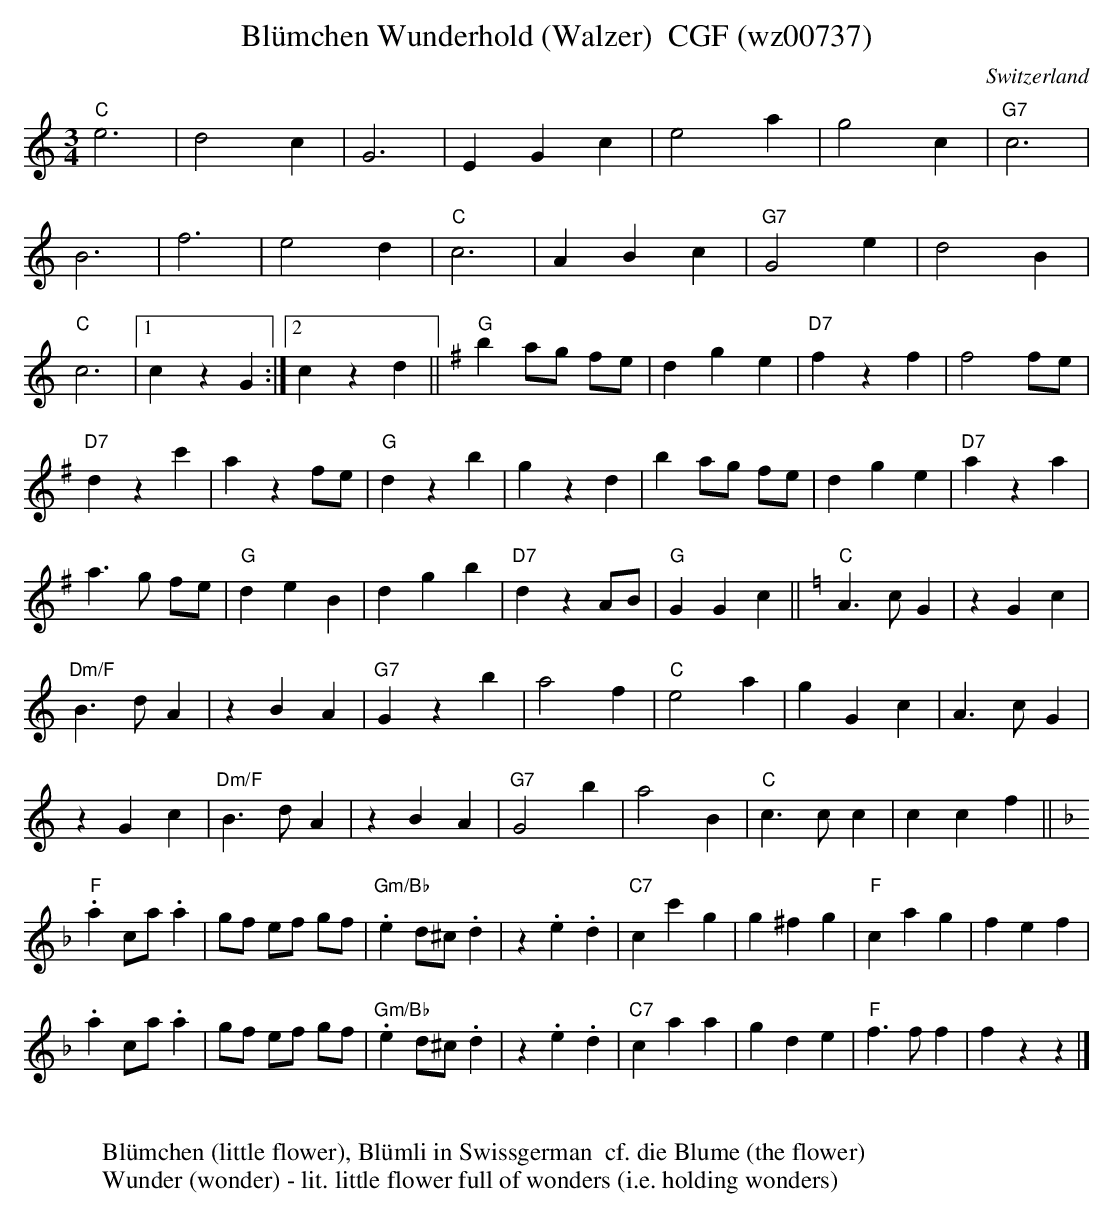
X:1
T:Blümchen Wunderhold (Walzer)  CGF (wz00737)
O:Switzerland
M:3/4
L:1/4
K:C major
"C"e3 | d2c | G3 | EGc | e2a | g2c | "G7"c3 |
B3 | f3 | e2d | "C"c3 | ABc | "G7"G2e | d2B |
"C"c3 |1 czG :|2 czd || [K:G] "G"ba/g/ f/e/ | dge | "D7"fzf | f2f/e/ |
 "D7"dzc' | azf/e/ | "G"dzb | gzd | ba/g/ f/e/ | dge | "D7"aza |
a>g f/e/ | "G"deB | dgb | "D7"dzA/B/ | "G"GGc || [K:C] "C"A>cG | zGc |
"Dm/F"B>dA | zBA | "G7"Gzb | a2f | "C"e2a |  gGc | A>cG |
zGc | "Dm/F"B>dA | zBA | "G7"G2b | a2B | "C"c>cc | ccf || [K:F]
"F".a c/a/.a | g/f/ e/f/ g/f/ | "Gm/Bb".e d/^c/.d | z.e.d | "C7"cc'g | g^fg | "F"cag | fef |
.a c/a/.a | g/f/ e/f/ g/f/ | "Gm/Bb".ed/^c/.d | z.e.d | "C7"caa | gde | "F"f>ff | fzz |]
W:
W: Blümchen (little flower), Blümli in Swissgerman  cf. die Blume (the flower)
W: Wunder (wonder) - lit. little flower full of wonders (i.e. holding wonders)
